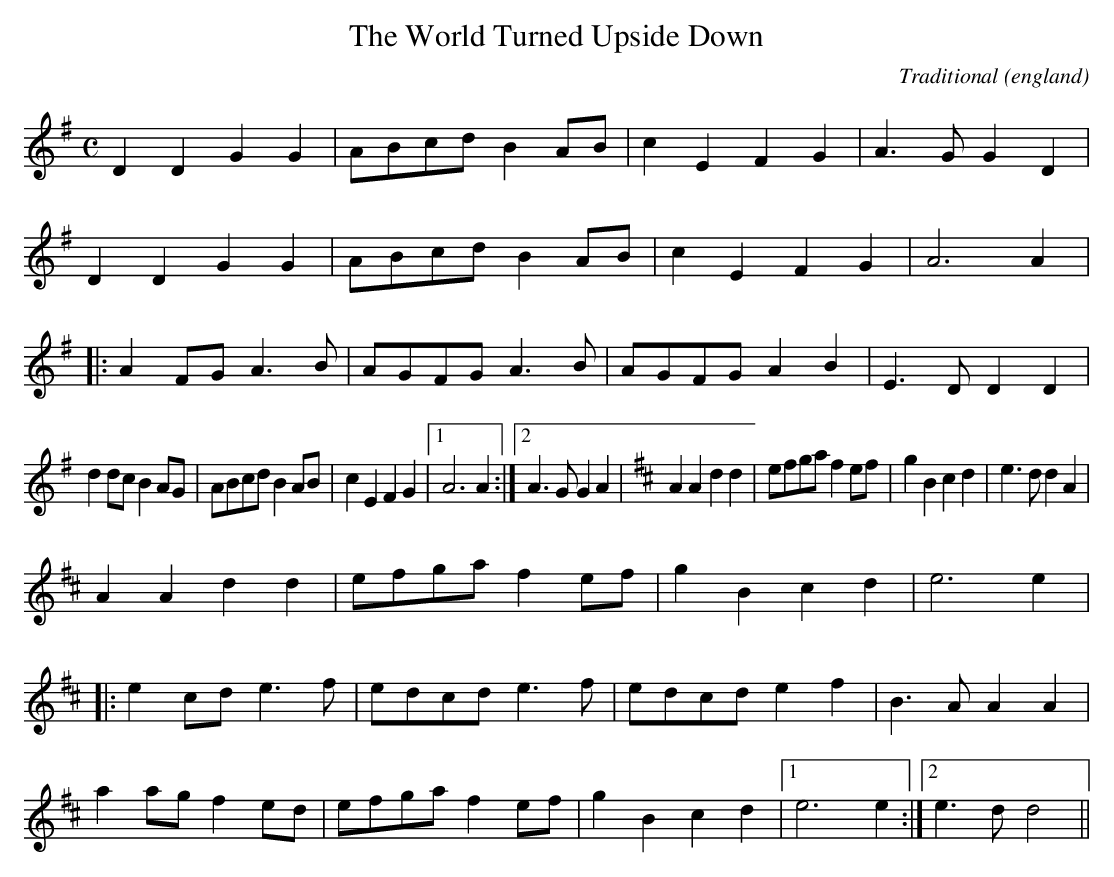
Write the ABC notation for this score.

X:1
T:The World Turned Upside Down
O:england
C:Traditional
M:C
K:G
D2 D2  G2 G2 | ABcd B2 AB | c2 E2 F2 G2 | A3 G G2 D2 |
D2 D2  G2 G2 | ABcd B2 AB | c2 E2 F2 G2 | A6 A2 |:
A2 FG A3 B | AGFG A3 B | AGFG A2 B2 | E3 D D2 D2 |
d2 dc B2 AG | ABcd B2 AB | c2 E2 F2 G2 |[1 A6 A2 :|[2 A3 G G2 A2 |\\
K:D
A2 A2  d2 d2 | efga f2 ef | g2 B2 c2 d2 | e3 d d2 A2 |
A2 A2  d2 d2 | efga f2 ef | g2 B2 c2 d2 | e6 e2 |:
e2 cd e3 f | edcd e3 f | edcd e2 f2 | B3 A A2 A2 |
a2 ag f2 ed | efga f2 ef | g2 B2 c2 d2 |[1 e6 e2 :|[2 e3 d d4 ||
